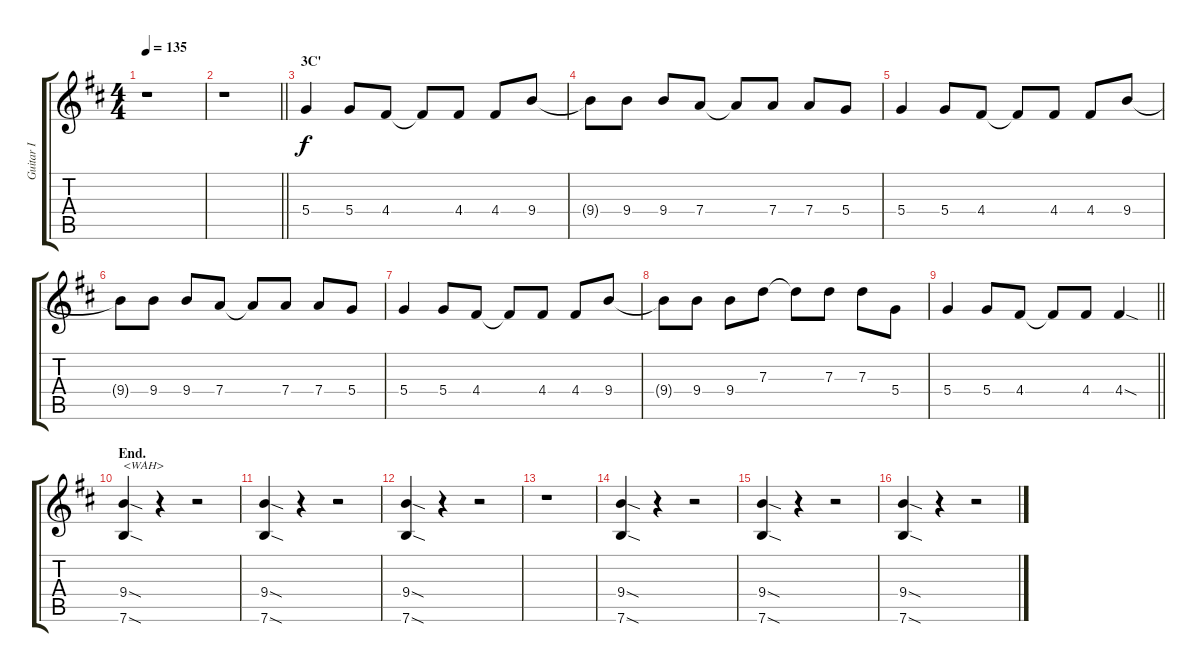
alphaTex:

\track ("Guitar I" "Guitar I") {instrument distortionguitar}
\staff {score tabs}
\tuning (E4 B3 G3 D3 A2 E2) {hide}
\ts (4 4)
\tempo 135
\clef g2
\ks bminor
r.1{dy f} |
\barLineRight lightlight
r.1 |
\section ("" "3C'")
5.4.4 5.4.8 4.4.8 4.4{t}.8 4.4.8 4.4.8 9.4.8 |
9.4{t}.8 9.4.8 9.4.8 7.4.8 7.4{t}.8 7.4.8 7.4.8 5.4.8 |
5.4.4 5.4.8 4.4.8 4.4{t}.8 4.4.8 4.4.8 9.4.8 |
9.4{t}.8 9.4.8 9.4.8 7.4.8 7.4{t}.8 7.4.8 7.4.8 5.4.8 |
5.4.4 5.4.8 4.4.8 4.4{t}.8 4.4.8 4.4.8 9.4.8 |
9.4{t}.8 9.4.8 9.4.8 7.3.8 7.3{t}.8 7.3.8 7.3.8 5.4.8 |
\barLineRight lightlight
5.4.4 5.4.8 4.4.8 4.4{t}.8 4.4.8 4.4{sod}.4 |
\section ("" "End.")
(9.4{sod} 7.6{sod}).4{txt "<WAH>"} r.4 r.2 |
(9.4{sod} 7.6{sod}).4 r.4 r.2 |
(9.4{sod} 7.6{sod}).4 r.4 r.2 |
r.1 |
(9.4{sod} 7.6{sod}).4 r.4 r.2 |
(9.4{sod} 7.6{sod}).4 r.4 r.2 |
(9.4{sod} 7.6{sod}).4 r.4 r.2
